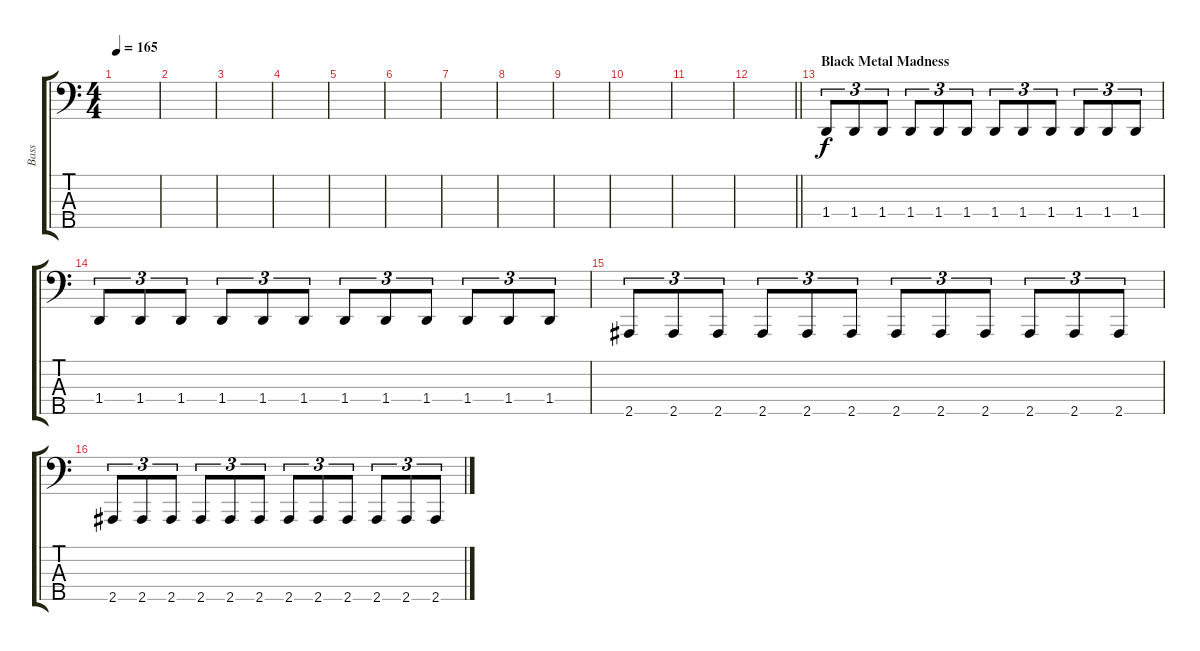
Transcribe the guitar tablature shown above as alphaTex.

\track ("Bass" "Bass") {instrument slapbass2}
\staff {score tabs}
\tuning (E2 B1 Gb1 Db1 Ab0) {hide}
\ts (4 4)
\tempo 165
\clef f4
\ks c
|
|
|
|
|
|
|
|
|
|
|
\barLineRight lightlight
|
\section ("" "Black Metal Madness")
1.4.8{tu (3 2)} 1.4.8{tu (3 2)} 1.4.8{tu (3 2)} 1.4.8{tu (3 2)} 1.4.8{tu (3 2)} 1.4.8{tu (3 2)} 1.4.8{tu (3 2)} 1.4.8{tu (3 2)} 1.4.8{tu (3 2)} 1.4.8{tu (3 2)} 1.4.8{tu (3 2)} 1.4.8{tu (3 2)} |
1.4.8{tu (3 2)} 1.4.8{tu (3 2)} 1.4.8{tu (3 2)} 1.4.8{tu (3 2)} 1.4.8{tu (3 2)} 1.4.8{tu (3 2)} 1.4.8{tu (3 2)} 1.4.8{tu (3 2)} 1.4.8{tu (3 2)} 1.4.8{tu (3 2)} 1.4.8{tu (3 2)} 1.4.8{tu (3 2)} |
2.5.8{tu (3 2)} 2.5.8{tu (3 2)} 2.5.8{tu (3 2)} 2.5.8{tu (3 2)} 2.5.8{tu (3 2)} 2.5.8{tu (3 2)} 2.5.8{tu (3 2)} 2.5.8{tu (3 2)} 2.5.8{tu (3 2)} 2.5.8{tu (3 2)} 2.5.8{tu (3 2)} 2.5.8{tu (3 2)} |
2.5.8{tu (3 2)} 2.5.8{tu (3 2)} 2.5.8{tu (3 2)} 2.5.8{tu (3 2)} 2.5.8{tu (3 2)} 2.5.8{tu (3 2)} 2.5.8{tu (3 2)} 2.5.8{tu (3 2)} 2.5.8{tu (3 2)} 2.5.8{tu (3 2)} 2.5.8{tu (3 2)} 2.5.8{tu (3 2)}
